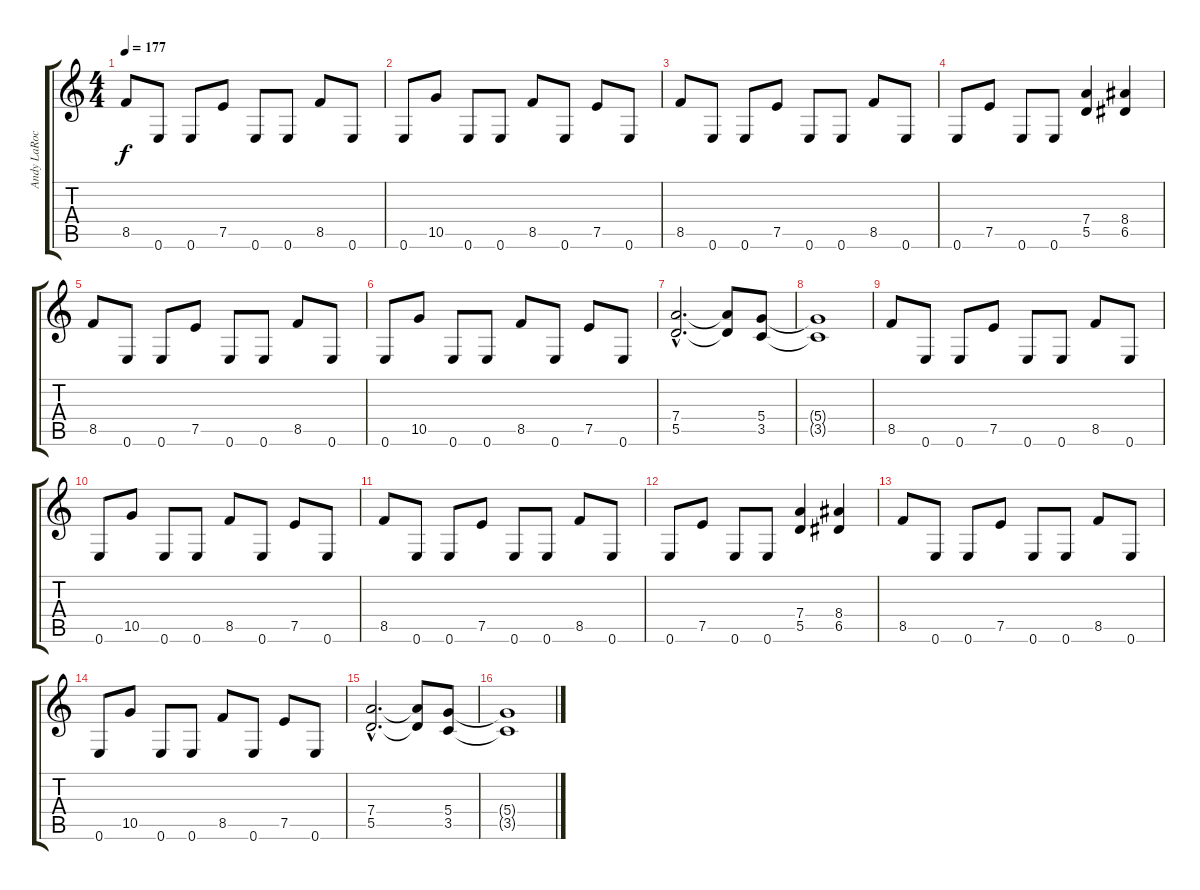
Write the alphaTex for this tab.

\track ("Andy LaRocque" "Andy LaRoc") {instrument distortionguitar}
\staff {score tabs}
\tuning (E4 B3 G3 D3 A2 E2) {hide}
\ts (4 4)
\tempo 177
\clef g2
\ks c
8.5.8{dy f instrument distortionguitar} 0.6.8 0.6.8 7.5.8 0.6.8 0.6.8 8.5.8 0.6.8 |
0.6.8 10.5.8 0.6.8 0.6.8 8.5.8 0.6.8 7.5.8 0.6.8 |
8.5.8 0.6.8 0.6.8 7.5.8 0.6.8 0.6.8 8.5.8 0.6.8 |
0.6.8 7.5.8 0.6.8 0.6.8 (7.4 5.5).4 (8.4 6.5).4 |
8.5.8 0.6.8 0.6.8 7.5.8 0.6.8 0.6.8 8.5.8 0.6.8 |
0.6.8 10.5.8 0.6.8 0.6.8 8.5.8 0.6.8 7.5.8 0.6.8 |
(7.4{hac} 5.5{hac}).2{d} (7.4{t} 5.5{t}).8 (5.4 3.5).8 |
(5.4{t} 3.5{t}).1 |
8.5.8 0.6.8 0.6.8 7.5.8 0.6.8 0.6.8 8.5.8 0.6.8 |
0.6.8 10.5.8 0.6.8 0.6.8 8.5.8 0.6.8 7.5.8 0.6.8 |
8.5.8 0.6.8 0.6.8 7.5.8 0.6.8 0.6.8 8.5.8 0.6.8 |
0.6.8 7.5.8 0.6.8 0.6.8 (7.4 5.5).4 (8.4 6.5).4 |
8.5.8 0.6.8 0.6.8 7.5.8 0.6.8 0.6.8 8.5.8 0.6.8 |
0.6.8 10.5.8 0.6.8 0.6.8 8.5.8 0.6.8 7.5.8 0.6.8 |
(7.4{hac} 5.5{hac}).2{d} (7.4{t} 5.5{t}).8 (5.4 3.5).8 |
(5.4{t} 3.5{t}).1
